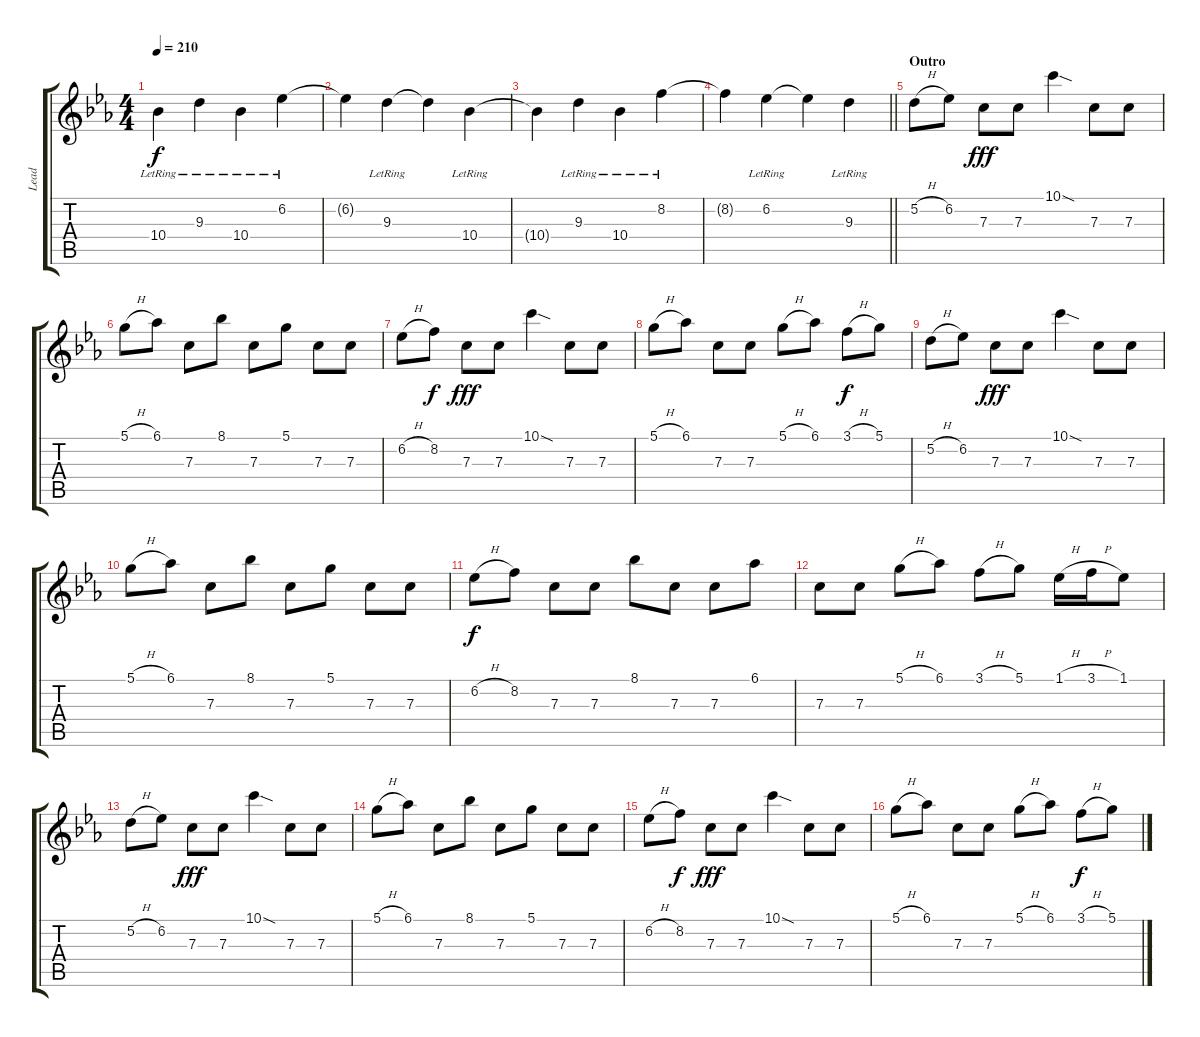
\track ("Lead" "Lead") {instrument overdrivenguitar}
\staff {score tabs}
\tuning (D4 A3 F3 C3 G2 C2) {hide}
\ts (4 4)
\tempo 210
\clef g2
\ks cminor
10.4{lr}.4{dy f} 9.3{lr}.4 10.4{lr}.4 6.2{lr}.4 |
6.2{t}.4 9.3{lr}.4 9.3{t}.4 10.4{lr}.4 |
10.4{t}.4 9.3{lr}.4 10.4{lr}.4 8.2{lr}.4 |
\barLineRight lightlight
8.2{t}.4 6.2{lr}.4 6.2{t}.4 9.3{lr}.4 |
\section ("" "Outro")
5.2{h}.8{volume 13} 6.2.8 7.3.8{dy fff} 7.3.8 10.1{sod}.4 7.3.8 7.3.8 |
5.1{h}.8 6.1.8 7.3.8 8.1.8 7.3.8 5.1.8 7.3.8 7.3.8 |
6.2{h}.8 8.2.8{dy f} 7.3.8{dy fff} 7.3.8 10.1{sod}.4 7.3.8 7.3.8 |
5.1{h}.8 6.1.8 7.3.8 7.3.8 5.1{h}.8 6.1.8 3.1{h}.8{dy f} 5.1.8 |
5.2{h}.8 6.2.8 7.3.8{dy fff} 7.3.8 10.1{sod}.4 7.3.8 7.3.8 |
5.1{h}.8 6.1.8 7.3.8 8.1.8 7.3.8 5.1.8 7.3.8 7.3.8 |
6.2{h}.8{dy f} 8.2.8 7.3.8 7.3.8 8.1.8 7.3.8 7.3.8 6.1.8 |
7.3.8 7.3.8 5.1{h}.8 6.1.8 3.1{h}.8 5.1.8 1.1{h}.16 3.1{h}.16 1.1.8 |
5.2{h}.8{volume 13} 6.2.8 7.3.8{dy fff} 7.3.8 10.1{sod}.4 7.3.8 7.3.8 |
5.1{h}.8 6.1.8 7.3.8 8.1.8 7.3.8 5.1.8 7.3.8 7.3.8 |
6.2{h}.8 8.2.8{dy f} 7.3.8{dy fff} 7.3.8 10.1{sod}.4 7.3.8 7.3.8 |
5.1{h}.8 6.1.8 7.3.8 7.3.8 5.1{h}.8 6.1.8 3.1{h}.8{dy f} 5.1.8
